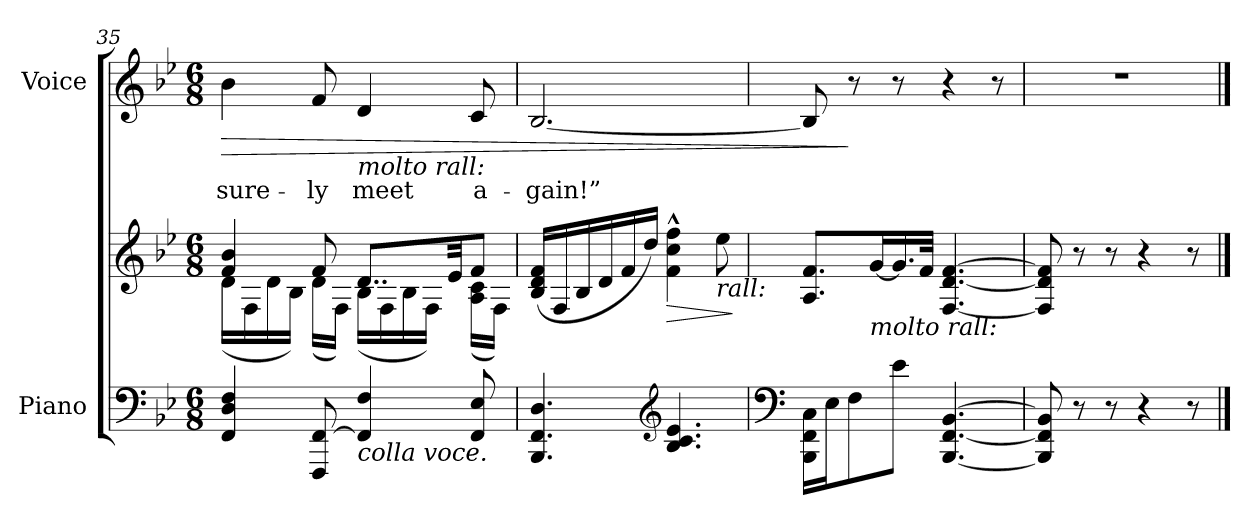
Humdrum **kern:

**kern	**kern	**dynam	**kern	**text	**dynam
*part2	*part2	*part2	*part1	*part1	*part1
*staff3	*staff2	*staff2/3	*staff1	*staff1	*staff1
*I"Piano	*	*	*I"Voice	*	*
*I'Pno	*	*	*	*	*
!!LO:LB:g=z
*clefF4	*clefG2	*	*clefG2	*	*
*k[b-e-]	*k[b-e-]	*	*k[b-e-]	*	*
*M6/8	*M6/8	*	*M6/8	*	*
=35	=35	=35	=35	=35	=35
*	*^	*	*	*	*
!	!	!	!	!	!LO:LY:b	!LO:HP:b
4FF/ 4D/ 4F/	4f/ 4b-/	(16d\LL	.	4b-\	sure-	>
.	.	16F\	.	.	.	.
.	.	16d\	.	.	.	.
.	.	16B-\JJ)	.	.	.	.
!	!	!	!	!	!LO:LY:b	!
8FFF/ [<8FF/	8f/	(16d\LL	.	8f/	-ly	.
.	.	16F\JJ)	.	.	.	.
!	!	!	!	!LO:TX:b:i:t=molto rall&colon;	!	!
!LO:TX:b:i:t=colla voce.	!	!	!	!	!	!
!	!	!	!	!	!LO:LY:b	!
4FF/] 4F/	8..d/L	(16B-\LL	.	4d/	meet	.
.	.	16F\	.	.	.	.
.	.	16B-\	.	.	.	.
.	.	16F\JJ)	.	.	.	.
.	32e-/KK	.	.	.	.	.
!	!	!	!	!	!LO:LY:b	!
8FF/ 8E-/	8f/J	(16A\ 16c\LL	.	8c/	a-	.
.	.	16F\JJ)	.	.	.	.
=36	=36	=36	=36	=36	=36	=36
!	!	!	!	!	!LO:LY:b	!
*	*v	*v	*	*	*	*
4.BBB-/ 4.FF/ 4.D/	(16B-/ 16d/ 16f/LL	.	[2.B-/	-gain!”	.
.	16F/	.	.	.	.
.	16B-/	.	.	.	.
.	16d/	.	.	.	.
.	16f/	.	.	.	.
.	16dd/JJ)	.	.	.	.
*clefG2	*	*	*	*	*
!	!	!LO:HP:b	!	!	!
4.B-/ 4.c/ 4.e-/	4f\^^ 4cc\^^ 4ff\^^	>	.	.	.
!	!LO:TX:b:i:t=rall&colon;	!	!	!	!
.	8ee-\	.	.	.	.
.	.	]	.	.	.
=37	=37	=37	=37	=37	=37
*clefF4	*	*	*	*	*
16BBB-\ 16FF\ 16C\LL	8.A/ 8.f/L	.	8B-/]	.	.
16E-\J	.	.	.	.	.
8F\	.	.	8r	.	]
!	!LO:TX:b:i:t=molto rall&colon;	!	!	!	!
.	[16g/L	.	.	.	.
8e-\J	16.g/]	.	8r	.	.
.	32f/JJk	.	.	.	.
[4.BBB-/ [4.FF/ [4.BB-/	[4.F/ [4.d/ [4.f/	.	4r	.	.
.	.	.	8r	.	.
!!LO:LB:g=z
=38	=38	=38	=38	=38	=38
8BBB-/] 8FF/] 8BB-/]	8F/] 8d/] 8f/]	.	2.r	.	.
8r	8r	.	.	.	.
8r	8r	.	.	.	.
4r	4r	.	.	.	.
8r	8r	.	.	.	.
==	==	==	==	==	==
*-	*-	*-	*-	*-	*-
